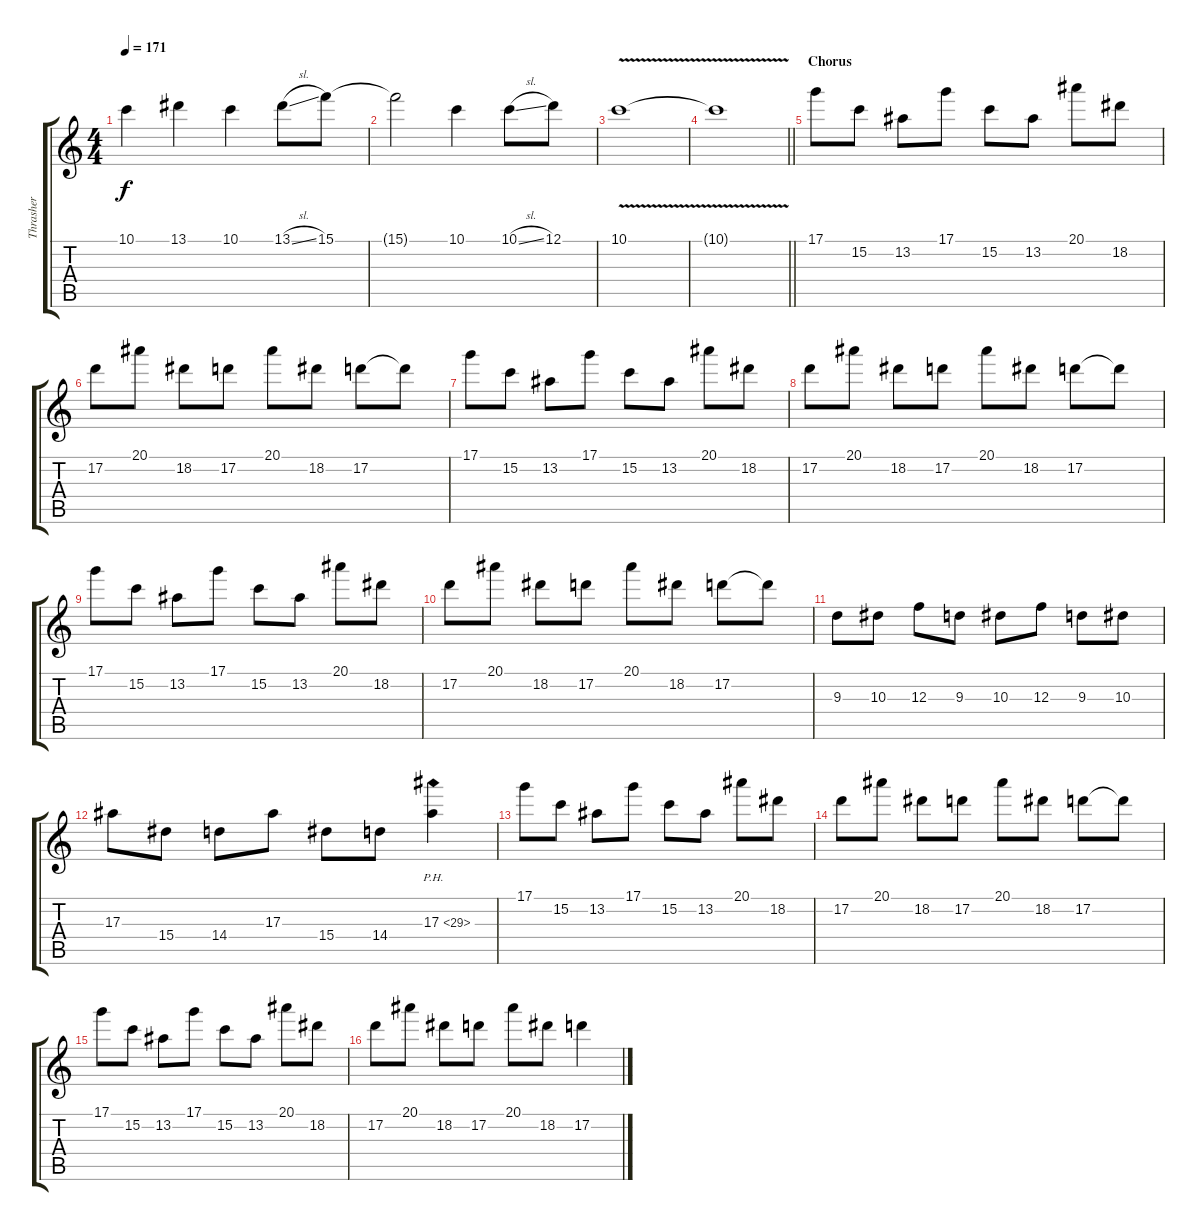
\track ("Thrasher" "Thrasher") {instrument distortionguitar}
\staff {score tabs}
\tuning (D4 A3 F3 C3 G2 C2) {hide}
\ts (4 4)
\tempo 171
\clef g2
\ks c
10.1.4{dy f} 13.1.4 10.1.4 13.1{sl}.8 15.1.8 |
15.1{t}.2 10.1.4 10.1{sl}.8 12.1.8 |
10.1{v}.1 |
\barLineRight lightlight
10.1{t}.1 |
\section ("" "Chorus")
17.1.8{volume 12} 15.2.8 13.2.8 17.1.8 15.2.8 13.2.8 20.1.8 18.2.8 |
17.2.8 20.1.8 18.2.8 17.2.8 20.1.8 18.2.8 17.2.8 17.2{t}.8 |
17.1.8 15.2.8 13.2.8 17.1.8 15.2.8 13.2.8 20.1.8 18.2.8 |
17.2.8 20.1.8 18.2.8 17.2.8 20.1.8 18.2.8 17.2.8 17.2{t}.8 |
17.1.8 15.2.8 13.2.8 17.1.8 15.2.8 13.2.8 20.1.8 18.2.8 |
17.2.8 20.1.8 18.2.8 17.2.8 20.1.8 18.2.8 17.2.8 17.2{t}.8 |
9.3.8{volume 10} 10.3.8 12.3.8 9.3.8 10.3.8 12.3.8 9.3.8 10.3.8 |
17.3.8 15.4.8 14.4.8 17.3.8 15.4.8 14.4.8 17.3{ph 12}.4 |
17.1.8{volume 11} 15.2.8 13.2.8 17.1.8 15.2.8 13.2.8 20.1.8 18.2.8 |
17.2.8 20.1.8 18.2.8 17.2.8 20.1.8 18.2.8 17.2.8 17.2{t}.8 |
17.1.8 15.2.8 13.2.8 17.1.8 15.2.8 13.2.8 20.1.8 18.2.8 |
17.2.8 20.1.8 18.2.8 17.2.8 20.1.8 18.2.8 17.2.4
